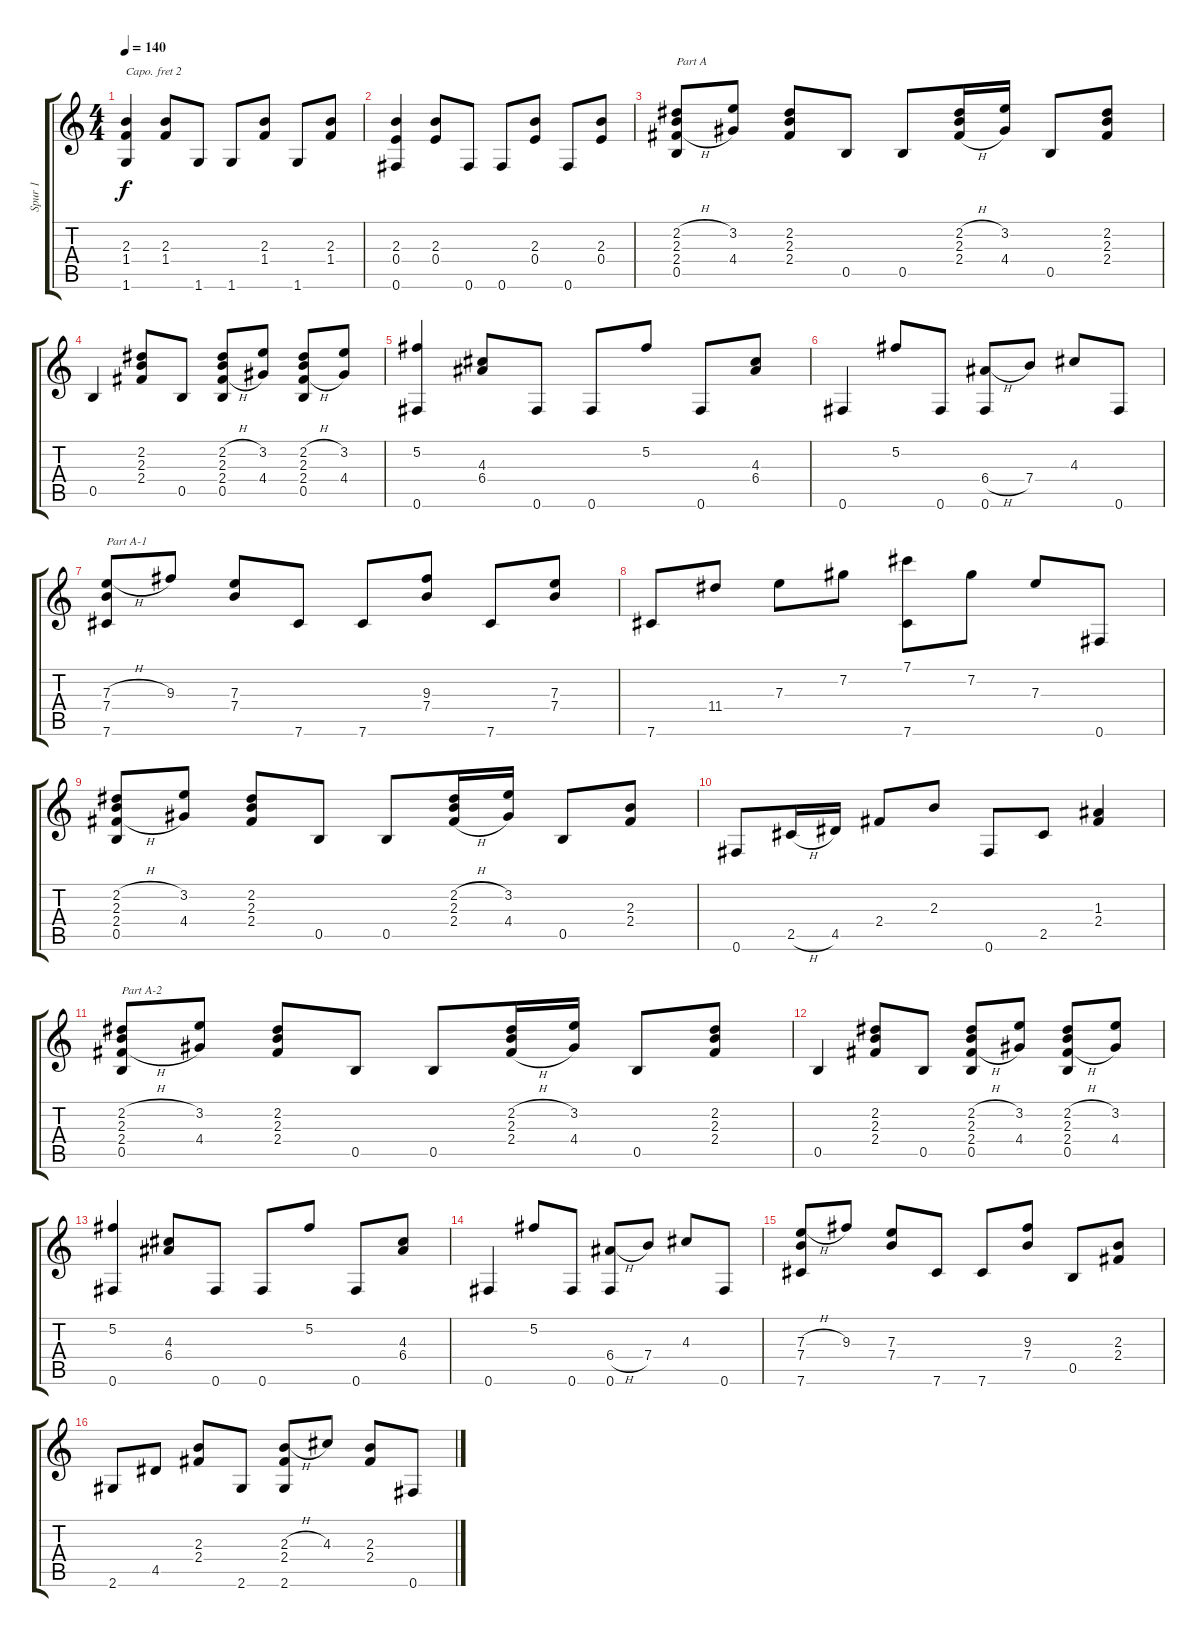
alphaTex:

\track ("Spur 1" "Spur 1") {instrument acousticguitarnylon}
\staff {score tabs}
\capo 2
\tuning (E4 B3 G3 D3 A2 E2) {hide}
\ts (4 4)
\tempo 140
\clef g2
\ks c
(2.3 1.4 1.6).4{dy f} (2.3 1.4).8 1.6.8 1.6.8 (2.3 1.4).8 1.6.8 (2.3 1.4).8 |
(2.3 0.4 0.6).4 (2.3 0.4).8 0.6.8 0.6.8 (2.3 0.4).8 0.6.8 (2.3 0.4).8 |
(2.2{h} 2.3 2.4{h} 0.5).8{txt "Part A"} (3.2 4.4).8 (2.2 2.3 2.4).8 0.5.8 0.5.8 (2.2{h} 2.3 2.4{h}).16 (3.2 4.4).16 0.5.8 (2.2 2.3 2.4).8 |
0.5.4 (2.2 2.3 2.4).8 0.5.8 (2.2{h} 2.3 2.4{h} 0.5).8 (3.2 4.4).8 (2.2{h} 2.3 2.4{h} 0.5).8 (3.2 4.4).8 |
(5.2 0.6).4 (4.3 6.4).8 0.6.8 0.6.8 5.2.8 0.6.8 (4.3 6.4).8 |
0.6.4 5.2.8 0.6.8 (6.4{h} 0.6).8 7.4.8 4.3.8 0.6.8 |
(7.3{h} 7.4 7.6).8{txt "Part A-1"} 9.3.8 (7.3 7.4).8 7.6.8 7.6.8 (9.3 7.4).8 7.6.8 (7.3 7.4).8 |
7.6.8 11.4.8 7.3.8 7.2.8 (7.1 7.6).8 7.2.8 7.3.8 0.6.8 |
(2.2{h} 2.3 2.4{h} 0.5).8 (3.2 4.4).8 (2.2 2.3 2.4).8 0.5.8 0.5.8 (2.2{h} 2.3 2.4{h}).16 (3.2 4.4).16 0.5.8 (2.3 2.4).8 |
0.6.8 2.5{h}.16 4.5.16 2.4.8 2.3.8 0.6.8 2.5.8 (1.3 2.4).4 |
(2.2{h} 2.3 2.4{h} 0.5).8{txt "Part A-2"} (3.2 4.4).8 (2.2 2.3 2.4).8 0.5.8 0.5.8 (2.2{h} 2.3 2.4{h}).16 (3.2 4.4).16 0.5.8 (2.2 2.3 2.4).8 |
0.5.4 (2.2 2.3 2.4).8 0.5.8 (2.2{h} 2.3 2.4{h} 0.5).8 (3.2 4.4).8 (2.2{h} 2.3 2.4{h} 0.5).8 (3.2 4.4).8 |
(5.2 0.6).4 (4.3 6.4).8 0.6.8 0.6.8 5.2.8 0.6.8 (4.3 6.4).8 |
0.6.4 5.2.8 0.6.8 (6.4{h} 0.6).8 7.4.8 4.3.8 0.6.8 |
(7.3{h} 7.4 7.6).8 9.3.8 (7.3 7.4).8 7.6.8 7.6.8 (9.3 7.4).8 0.5.8 (2.3 2.4).8 |
2.6.8 4.5.8 (2.3 2.4).8 2.6.8 (2.3{h} 2.4 2.6).8 4.3.8 (2.3 2.4).8 0.6.8
